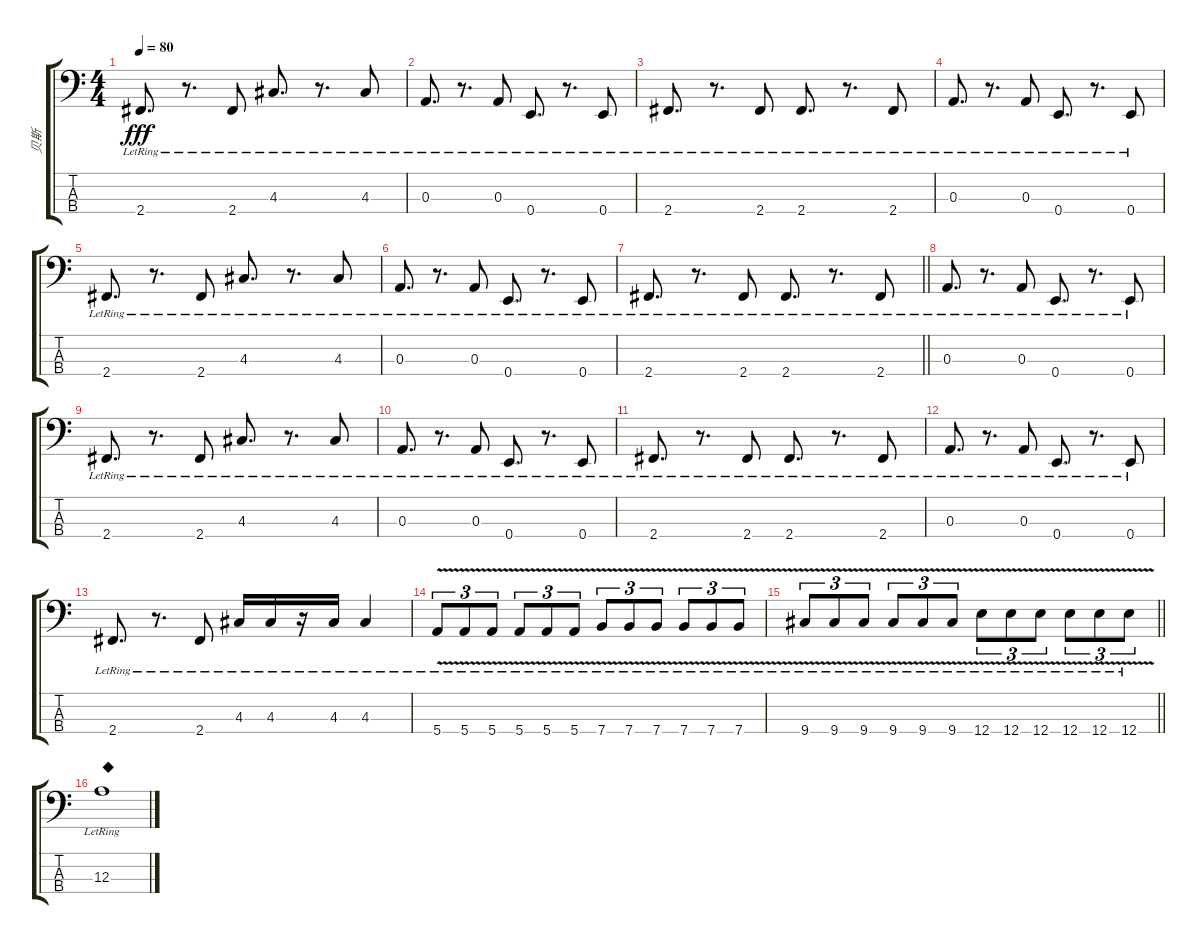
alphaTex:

\track ("贝斯" "贝斯") {instrument electricbassfinger}
\staff {score tabs}
\tuning (G2 D2 A1 E1) {hide}
\ts (4 4)
\tempo 80
\clef f4
\ks c
2.4{lr}.8{d dy fff} r.8{d} 2.4{lr}.8 4.3{lr}.8{d} r.8{d} 4.3{lr}.8 |
0.3{lr}.8{d} r.8{d} 0.3{lr}.8 0.4{lr}.8{d} r.8{d} 0.4{lr}.8 |
2.4{lr}.8{d} r.8{d} 2.4{lr}.8 2.4{lr}.8{d} r.8{d} 2.4{lr}.8 |
0.3{lr}.8{d} r.8{d} 0.3{lr}.8 0.4{lr}.8{d} r.8{d} 0.4{lr}.8 |
2.4{lr}.8{d} r.8{d} 2.4{lr}.8 4.3{lr}.8{d} r.8{d} 4.3{lr}.8 |
0.3{lr}.8{d} r.8{d} 0.3{lr}.8 0.4{lr}.8{d} r.8{d} 0.4{lr}.8 |
\barLineRight lightlight
2.4{lr}.8{d} r.8{d} 2.4{lr}.8 2.4{lr}.8{d} r.8{d} 2.4{lr}.8 |
0.3{lr}.8{d} r.8{d} 0.3{lr}.8 0.4{lr}.8{d} r.8{d} 0.4{lr}.8 |
2.4{lr}.8{d} r.8{d} 2.4{lr}.8 4.3{lr}.8{d} r.8{d} 4.3{lr}.8 |
0.3{lr}.8{d} r.8{d} 0.3{lr}.8 0.4{lr}.8{d} r.8{d} 0.4{lr}.8 |
2.4{lr}.8{d} r.8{d} 2.4{lr}.8 2.4{lr}.8{d} r.8{d} 2.4{lr}.8 |
0.3{lr}.8{d} r.8{d} 0.3{lr}.8 0.4{lr}.8{d} r.8{d} 0.4{lr}.8 |
2.4{lr}.8{d} r.8{d} 2.4{lr}.8 4.3{lr}.16 4.3{lr}.16 r.16 4.3{lr}.16 4.3{lr}.4 |
5.4{v lr}.8{tu (3 2) balance 0} 5.4{v lr}.8{tu (3 2)} 5.4{v lr}.8{tu (3 2)} 5.4{v lr}.8{tu (3 2)} 5.4{v lr}.8{tu (3 2)} 5.4{v lr}.8{tu (3 2)} 7.4{v lr}.8{tu (3 2) balance 16} 7.4{v lr}.8{tu (3 2)} 7.4{v lr}.8{tu (3 2)} 7.4{v lr}.8{tu (3 2)} 7.4{v lr}.8{tu (3 2)} 7.4{v lr}.8{tu (3 2)} |
\barLineRight lightlight
9.4{v lr}.8{tu (3 2)} 9.4{v lr}.8{tu (3 2)} 9.4{v lr}.8{tu (3 2)} 9.4{v lr}.8{tu (3 2)} 9.4{v lr}.8{tu (3 2)} 9.4{v lr}.8{tu (3 2)} 12.4{v lr}.8{tu (3 2) balance 8} 12.4{v lr}.8{tu (3 2)} 12.4{v lr}.8{tu (3 2)} 12.4{v lr}.8{tu (3 2)} 12.4{v lr}.8{tu (3 2)} 12.4{v lr}.8{tu (3 2)} |
12.3{lr}.1{txt "◆"}
